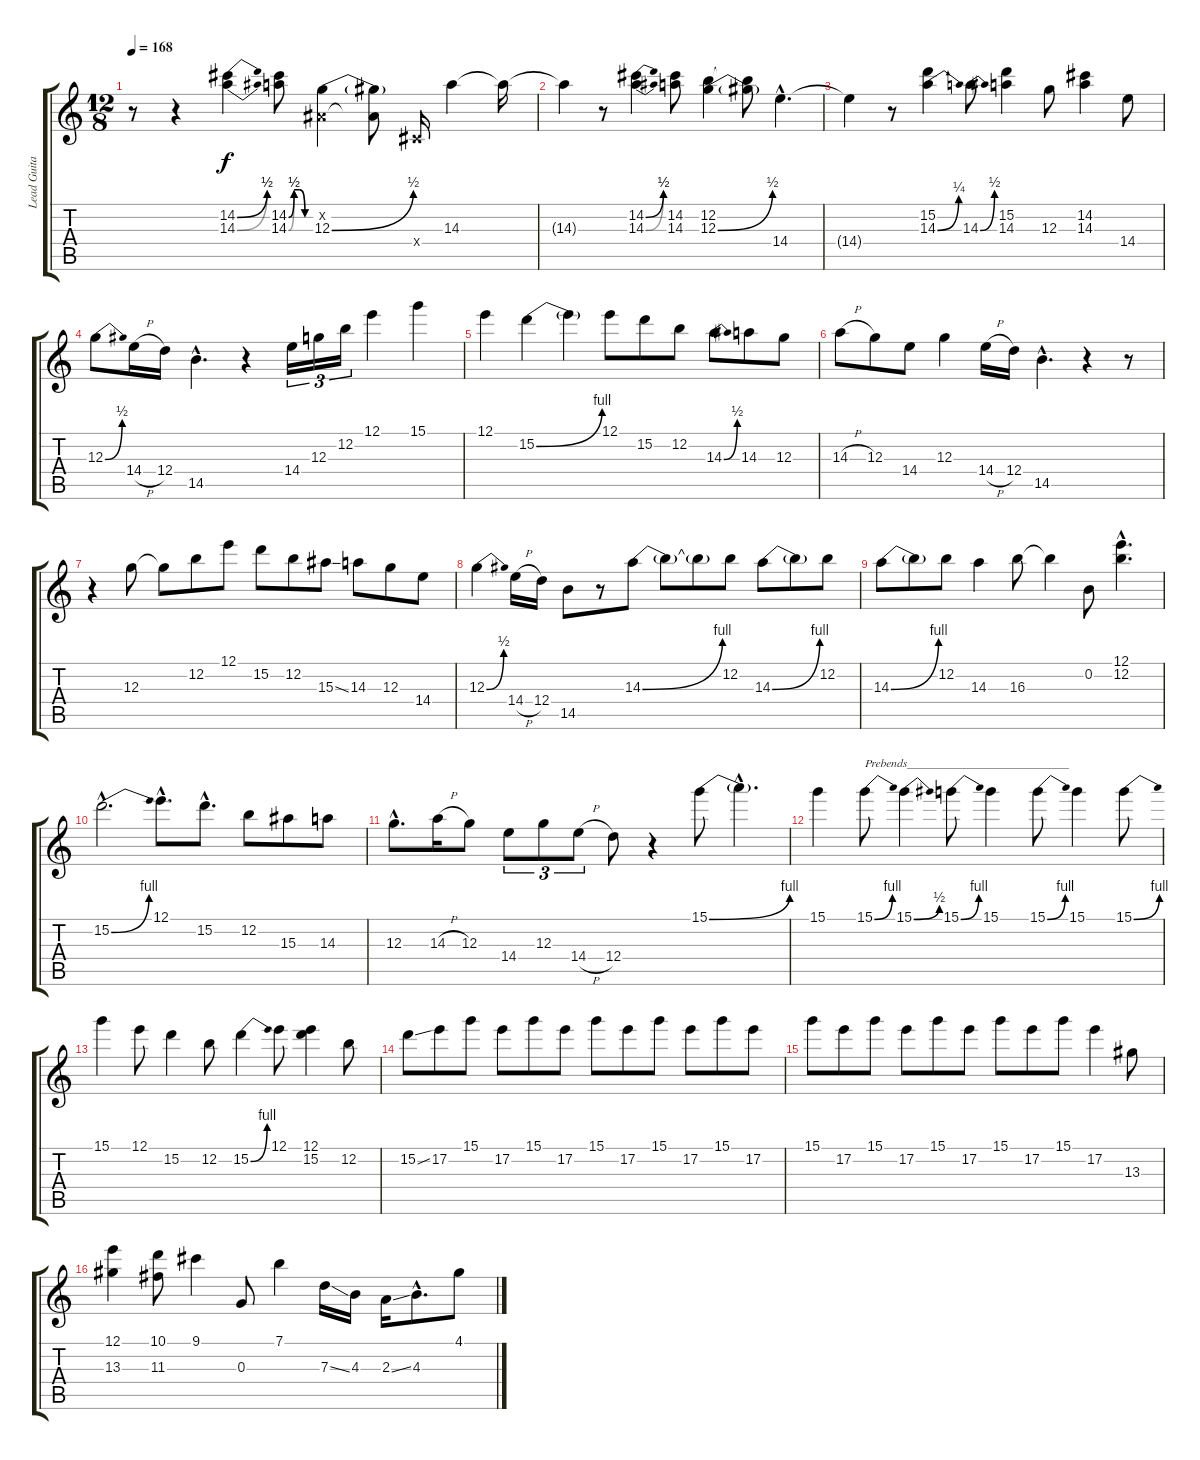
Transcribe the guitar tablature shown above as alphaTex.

\track ("Lead Guitar" "Lead Guita") {instrument overdrivenguitar}
\staff {score tabs}
\tuning (E4 B3 G3 D3 A2 E2) {hide}
\ts (12 8)
\tempo 168
\clef g2
\ks c
r.8{dy f} r.4 (14.2{be (bend 0 0 60 2)} 14.3{be (bend 0 0 60 2)}).4 (14.2{be (custom 0 0 15 2 30 2 45 0 60 0)} 14.3{be (custom 0 0 15 2 30 2 45 0 60 0)}).8 (-1.2{x} 12.3{be (bend 0 0 60 2)}).4 (-1.2{t} 12.3{t}).8 -1.4{x}.16 14.3.4 14.3{t}.16 |
14.3{t}.4 r.8 (14.2{be (bend 0 0 60 2)} 14.3{be (bend 0 0 60 2)}).4 (14.2 14.3).8 (12.2 12.3{be (bend 0 0 60 2)}).4 (12.2{t} 12.3{t}).8 14.4{hac}.4{d} |
14.4{t}.4 r.8 (15.2 14.3{be (bend 0 0 60 1)}).4 14.3{be (bend 0 0 60 2)}.8 (15.2 14.3).4 12.3.8 (14.2 14.3).4 14.4.8 |
12.3{be (bend 0 0 60 2)}.8 14.4{h}.16 12.4.16 14.5{hac}.4{d} r.4 14.4.16{tu (3 2)} 12.3.16{tu (3 2)} 12.2.16{tu (3 2)} 12.1.4 15.1.4 |
12.1.4 15.2{be (bend 0 0 60 4)}.4 15.2{t}.4 12.1.8 15.2.8 12.2.8 14.3{be (bend 0 0 60 2)}.8 14.3.8 12.3.8 |
14.3{h}.8 12.3.8 14.4.8 12.3.4 14.4{h}.16 12.4.16 14.5{hac}.4{d} r.4 r.8 |
r.4 12.3.8 12.3{t}.8 12.2.8 12.1.8 15.2.8 12.2.8 15.3{ss}.8 14.3.8 12.3.8 14.4.8 |
12.3{be (bend 0 0 60 2)}.4 14.4{h}.16 12.4.16 14.5.8 r.8 14.3{be (bend 0 0 60 4)}.8 14.3{t}.8 14.3{t}.8 12.2.8 14.3{be (bend 0 0 60 4)}.8 14.3{t}.8 12.2.8 |
14.3{be (bend 0 0 60 4)}.8 14.3{t}.8 12.2.8 14.3.4 16.3.8 16.3{t}.4 0.2.8 (12.1{hac} 12.2{hac}).4{d} |
15.2{be (bend 0 0 60 4) hac}.2{d} 12.1{hac}.8{d} 15.2{hac}.8{d} 12.2.8 15.3.8 14.3.8 |
12.3{hac}.8{d} 14.3{h}.16 12.3.8 14.4.8{tu (3 2)} 12.3.8{tu (3 2)} 14.4{h}.8{tu (3 2)} 12.4.8 r.4 15.1{be (bend 0 0 60 4)}.8 15.1{hac t}.4{d} |
15.1.4 15.1{be (bend 0 0 60 4)}.8{txt "Prebends___________________________"} 15.1{be (bend 0 0 60 2)}.4 15.1{be (bend 0 0 60 4)}.8 15.1.4 15.1{be (bend 0 0 60 4)}.8 15.1.4 15.1{be (bend 0 0 60 4)}.8 |
15.1.4 12.1.8 15.2.4 12.2.8 15.2{be (bend 0 0 60 4)}.4 12.1.8 (12.1 15.2).4 12.2.8 |
15.2{ss}.8 17.2.8 15.1.8 17.2.8 15.1.8 17.2.8 15.1.8 17.2.8 15.1.8 17.2.8 15.1.8 17.2.8 |
15.1.8 17.2.8 15.1.8 17.2.8 15.1.8 17.2.8 15.1.8 17.2.8 15.1.8 17.2.4 13.3.8 |
(12.1 13.3).4 (10.1 11.3).8 9.1.4 0.3.8 7.1.4 7.3{ss}.16 4.3.16 2.3{ss}.16 4.3{hac}.8{d} 4.1.8
